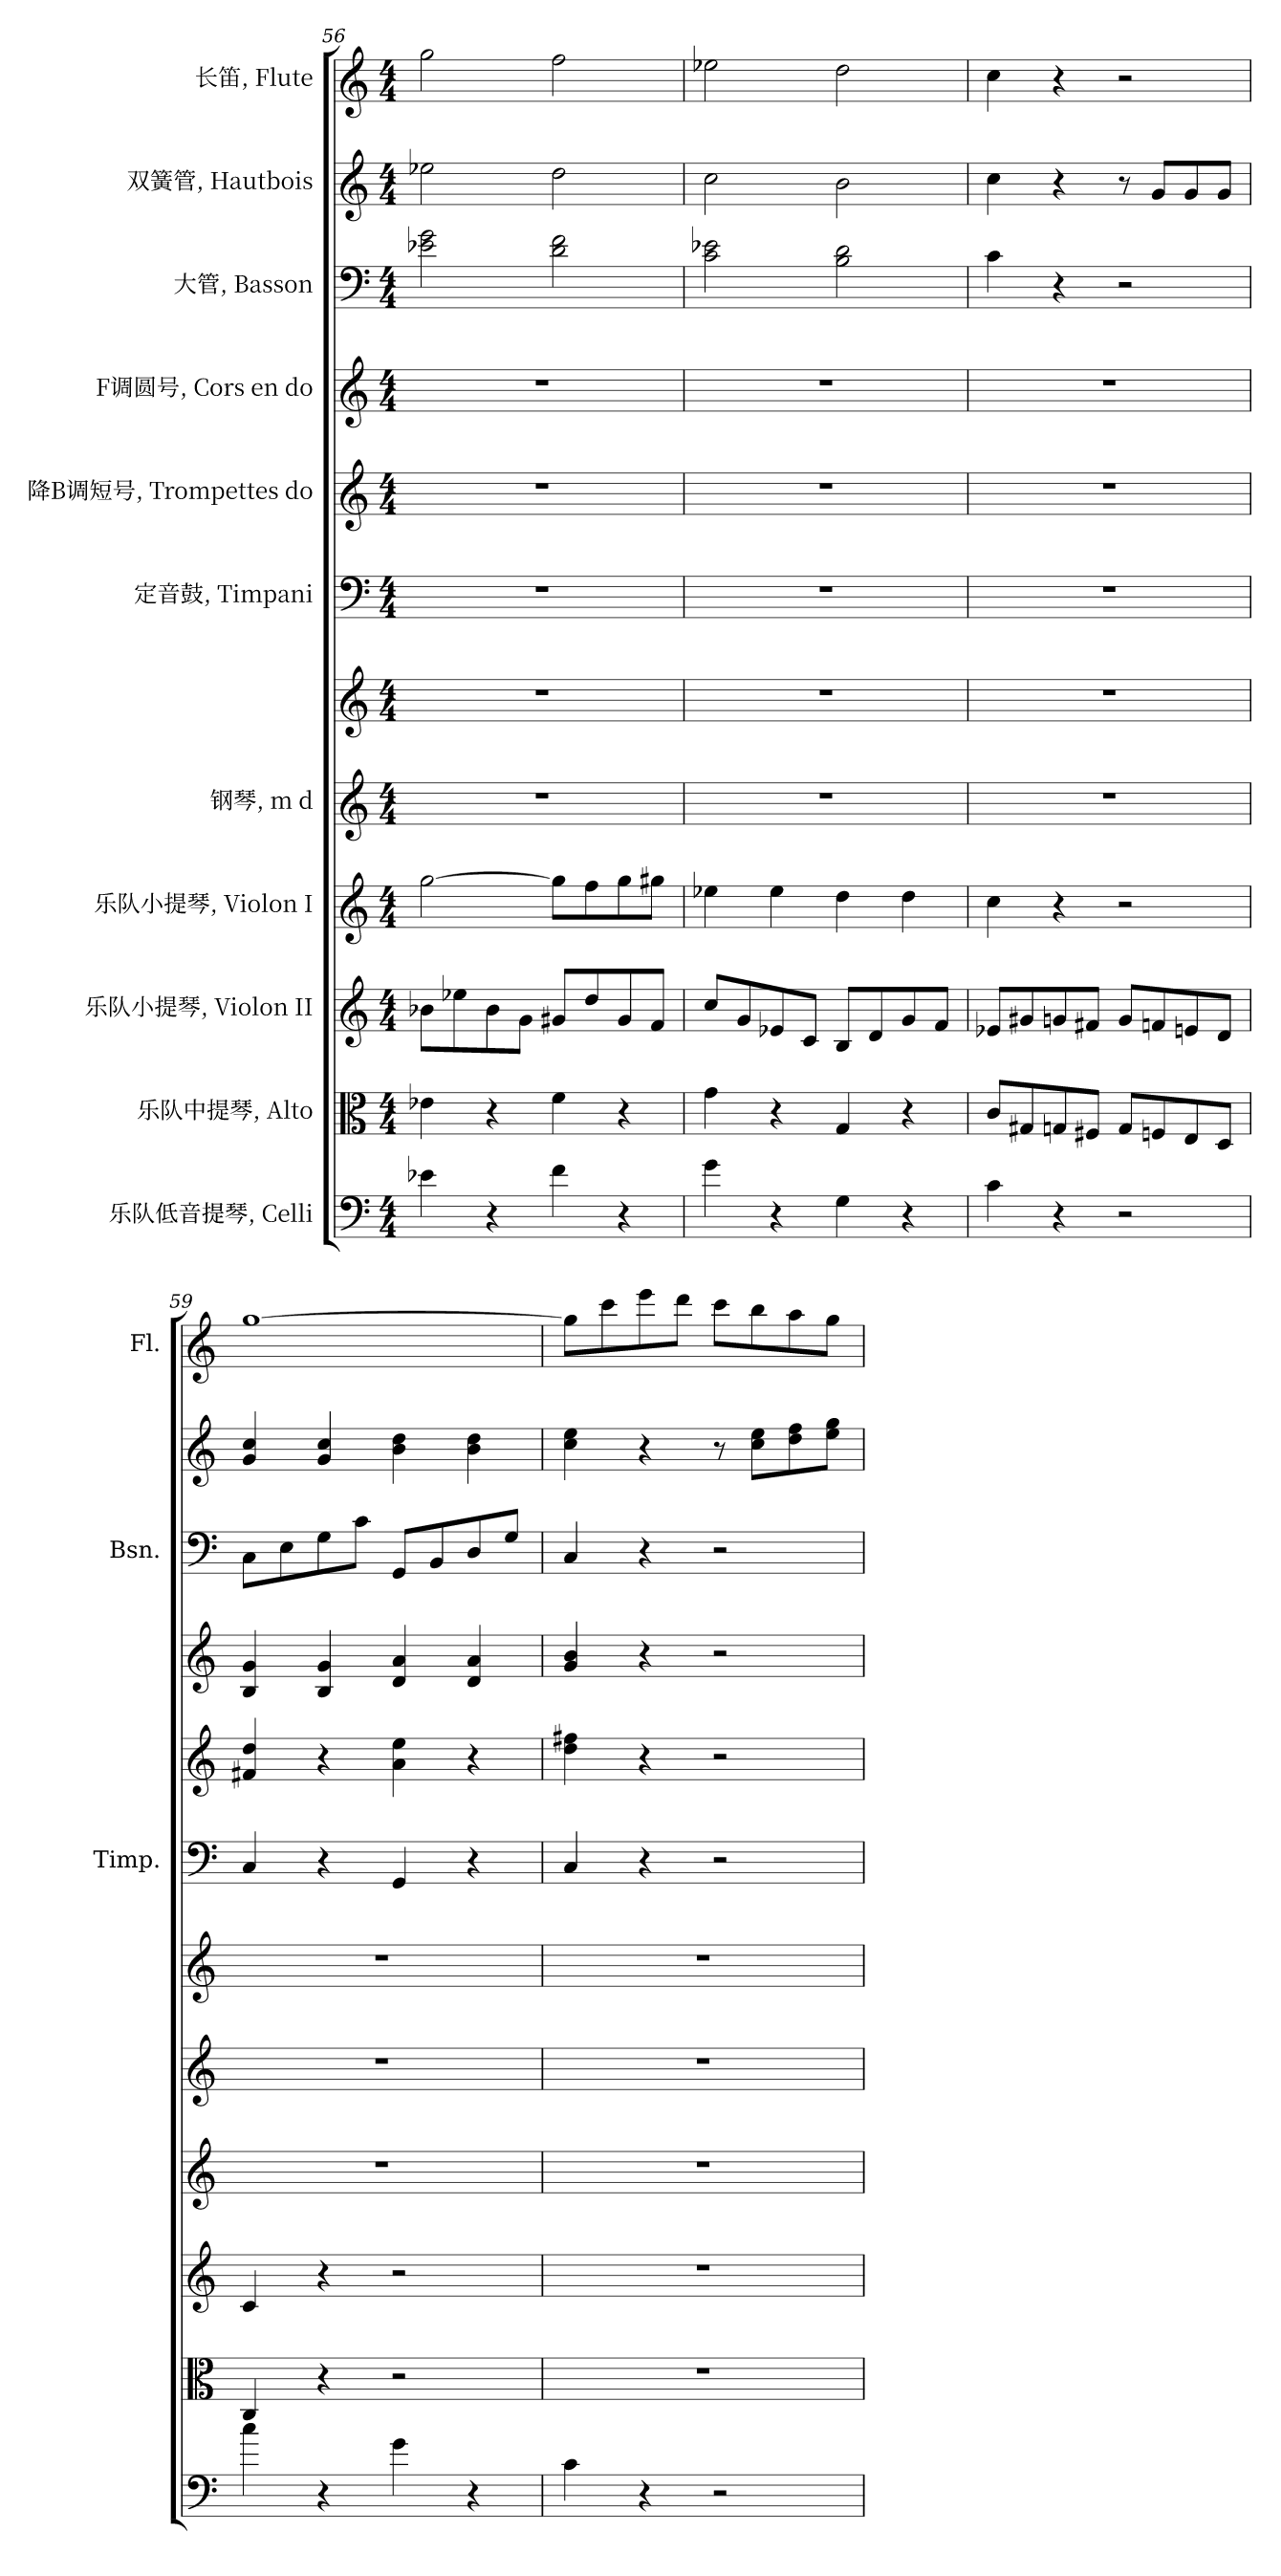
**kern	**kern	**kern	**kern	**kern	**kern	**kern	**kern	**kern	**kern	**kern	**kern
*part11	*part10	*part9	*part8	*part7	*part7	*part6	*part5	*part4	*part3	*part2	*part1
*staff12	*staff11	*staff10	*staff9	*staff8	*staff7	*staff6	*staff5	*staff4	*staff3	*staff2	*staff1
*I"乐队低音提琴, Celli	*I"乐队中提琴, Alto	*I"乐队小提琴, Violon II	*I"乐队小提琴, Violon I	*I"钢琴, m d	*	*I"定音鼓, Timpani	*I"降B调短号, Trompettes do	*I"F调圆号, Cors en do	*I"大管, Basson	*I"双簧管, Hautbois	*I"长笛, Flute
*	*	*	*	*	*	*I'Timp.	*	*	*I'Bsn.	*	*I'Fl.
*clefF4	*clefC3	*clefG2	*clefG2	*clefG2	*clefG2	*clefF4	*clefG2	*clefG2	*clefF4	*clefG2	*clefG2
*ITrd7c12	*	*	*	*	*	*	*ITrd1c2	*ITrd4c7	*	*	*
*k[]	*k[]	*k[]	*k[]	*k[]	*k[]	*k[]	*k[b-e-]	*k[b-]	*k[]	*k[]	*k[]
*M4/4	*M4/4	*M4/4	*M4/4	*M4/4	*M4/4	*M4/4	*M4/4	*M4/4	*M4/4	*M4/4	*M4/4
=56	=56	=56	=56	=56	=56	=56	=56	=56	=56	=56	=56
4E-X\	4e-X\	8b-X\L	[2gg\	1r	1r	1r	1r	1r	2e-X\ 2g\	2ee-X\	2gg\
.	.	8ee-X\	.	.	.	.	.	.	.	.	.
4r	4r	8b-\	.	.	.	.	.	.	.	.	.
.	.	8g\J	.	.	.	.	.	.	.	.	.
4F\	4f\	8g#X/L	8gg\L]	.	.	.	.	.	2d\ 2f\	2dd\	2ff\
.	.	8dd/	8ff\	.	.	.	.	.	.	.	.
4r	4r	8g#/	8gg\	.	.	.	.	.	.	.	.
.	.	8f/J	8gg#X\J	.	.	.	.	.	.	.	.
=57	=57	=57	=57	=57	=57	=57	=57	=57	=57	=57	=57
4G\	4g\	8cc/L	4ee-X\	1r	1r	1r	1r	1r	2c\ 2e-X\	2cc\	2ee-X\
.	.	8g/	.	.	.	.	.	.	.	.	.
4r	4r	8e-X/	4ee-\	.	.	.	.	.	.	.	.
.	.	8c/J	.	.	.	.	.	.	.	.	.
4GG\	4G/	8B/L	4dd\	.	.	.	.	.	2B\ 2d\	2b\	2dd\
.	.	8d/	.	.	.	.	.	.	.	.	.
4r	4r	8g/	4dd\	.	.	.	.	.	.	.	.
.	.	8f/J	.	.	.	.	.	.	.	.	.
!!LO:PB:g=z
=58	=58	=58	=58	=58	=58	=58	=58	=58	=58	=58	=58
4C\	8c/L	8e-X/L	4cc\	1r	1r	1r	1r	1r	4c\	4cc\	4cc\
.	8G#X/	8g#X/	.	.	.	.	.	.	.	.	.
4r	8Gn/	8gn/	4r	.	.	.	.	.	4r	4r	4r
.	8F#X/J	8f#X/J	.	.	.	.	.	.	.	.	.
2r	8G/L	8g/L	2r	.	.	.	.	.	2r	8r	2r
.	8Fn/	8fn/	.	.	.	.	.	.	.	8g/L	.
.	8E/	8en/	.	.	.	.	.	.	.	8g/	.
.	8D/J	8d/J	.	.	.	.	.	.	.	8g/J	.
=59	=59	=59	=59	=59	=59	=59	=59	=59	=59	=59	=59
4c\	4C/	4c/	1r	1r	1r	4C/	4en/ 4cc/	4E/ 4c/	8C\L	4g/ 4cc/	[1gg
.	.	.	.	.	.	.	.	.	8E\	.	.
4r	4r	4r	.	.	.	4r	4r	4E/ 4c/	8G\	4g/ 4cc/	.
.	.	.	.	.	.	.	.	.	8c\J	.	.
4G\	2r	2r	.	.	.	4GG/	4g\ 4dd\	4G/ 4d/	8GG/L	4b\ 4dd\	.
.	.	.	.	.	.	.	.	.	8BB/	.	.
4r	.	.	.	.	.	4r	4r	4G/ 4d/	8D/	4b\ 4dd\	.
.	.	.	.	.	.	.	.	.	8G/J	.	.
=60	=60	=60	=60	=60	=60	=60	=60	=60	=60	=60	=60
4C\	1r	1r	1r	1r	1r	4C/	4cc\ 4een\	4c/ 4e/	4C/	4cc\ 4ee\	8gg\L]
.	.	.	.	.	.	.	.	.	.	.	8ccc\
4r	.	.	.	.	.	4r	4r	4r	4r	4r	8eee\
.	.	.	.	.	.	.	.	.	.	.	8ddd\J
2r	.	.	.	.	.	2r	2r	2r	2r	8r	8ccc\L
.	.	.	.	.	.	.	.	.	.	8cc\ 8ee\L	8bb\
.	.	.	.	.	.	.	.	.	.	8dd\ 8ff\	8aa\
.	.	.	.	.	.	.	.	.	.	8ee\ 8gg\J	8gg\J
=	=	=	=	=	=	=	=	=	=	=	=
*-	*-	*-	*-	*-	*-	*-	*-	*-	*-	*-	*-
